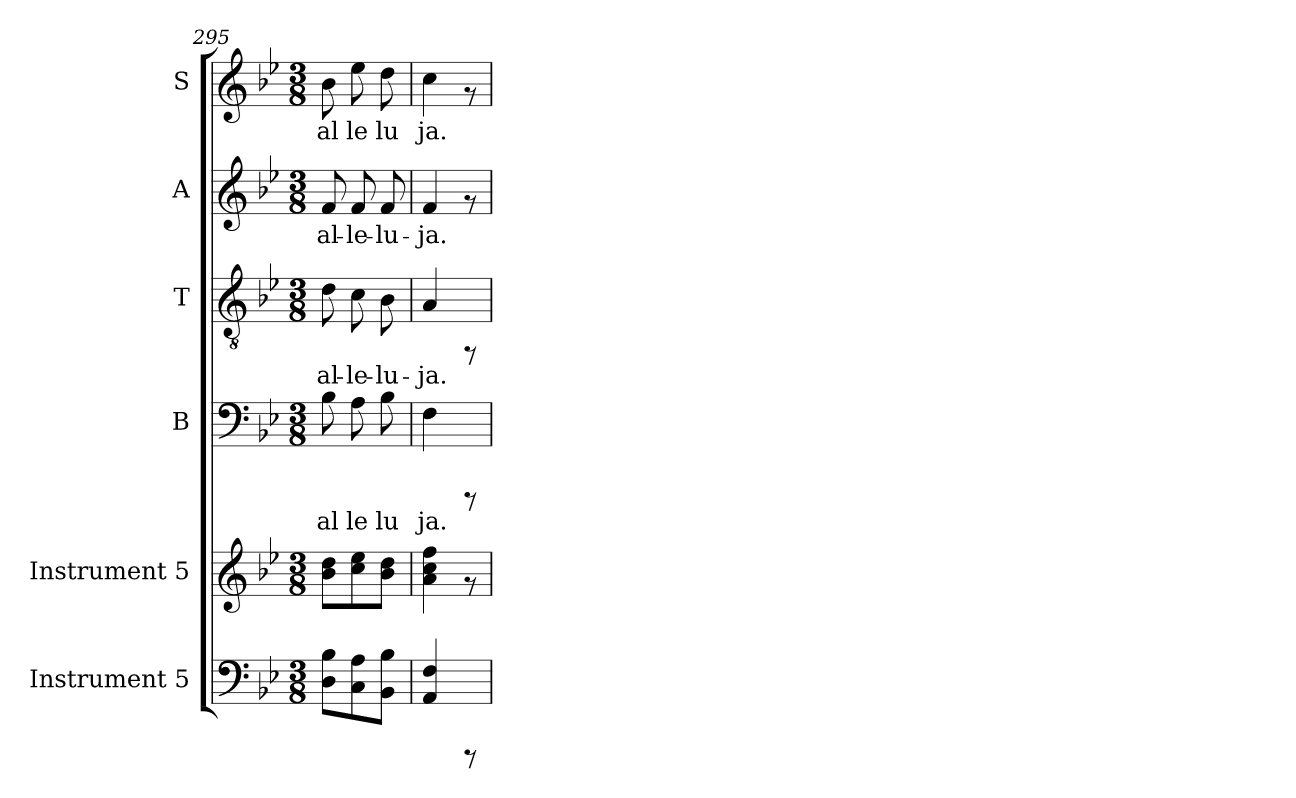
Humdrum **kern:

**kern	**kern	**kern	**text	**kern	**text	**kern	**text	**kern	**text
*part6	*part5	*part4	*part4	*part3	*part3	*part2	*part2	*part1	*part1
*staff6	*staff5	*staff4	*staff4	*staff3	*staff3	*staff2	*staff2	*staff1	*staff1
*I"Instrument 5	*I"Instrument 5	*I"B	*	*I"T	*	*I"A	*	*I"S	*
*	*	*I'B	*	*I'T	*	*I'A	*	*I'S	*
*clefF4	*clefG2	*clefF4	*	*clefGv2	*	*clefG2	*	*clefG2	*
*k[b-e-]	*k[b-e-]	*k[b-e-]	*	*k[b-e-]	*	*k[b-e-]	*	*k[b-e-]	*
*B-:	*B-:	*B-:	*	*B-:	*	*B-:	*	*B-:	*
*M3/8	*M3/8	*M3/8	*	*M3/8	*	*M3/8	*	*M3/8	*
=295	=295	=295	=295	=295	=295	=295	=295	=295	=295
!	!	!	!LO:LY:b:cj	!	!LO:LY:b:cj	!	!LO:LY:b:cj	!	!LO:LY:b:cj
8D\ 8B-\L	8dd\ 8b-\L	8B-\	al	8d\	al-	8f/	al-	8b-\	al
!	!	!	!LO:LY:b:cj	!	!LO:LY:b:cj	!	!LO:LY:b:cj	!	!LO:LY:b:cj
8A\ 8C\	8cc\ 8ee-\	8A\	le	8c\	-le-	8f/	-le-	8ee-\	le
!	!	!	!LO:LY:b:cj	!	!LO:LY:b:cj	!	!LO:LY:b:cj	!	!LO:LY:b:cj
8B-\ 8BB-\J	8b-\ 8dd\J	8B-\	lu	8B-\	-lu-	8f/	-lu-	8dd\	lu
=296	=296	=296	=296	=296	=296	=296	=296	=296	=296
!	!	!	!LO:LY:b:cj	!	!LO:LY:b:cj	!	!LO:LY:b:cj	!	!LO:LY:b:cj
4AA/ 4F/	4cc\ 4a\ 4ff\	4F\	ja.	4A/	-ja.	4f/	-ja.	4cc\	ja.
8rCCC	8rf	8rCCC	.	8rFF	.	8rf	.	8rf	.
=	=	=	=	=	=	=	=	=	=
*-	*-	*-	*-	*-	*-	*-	*-	*-	*-
